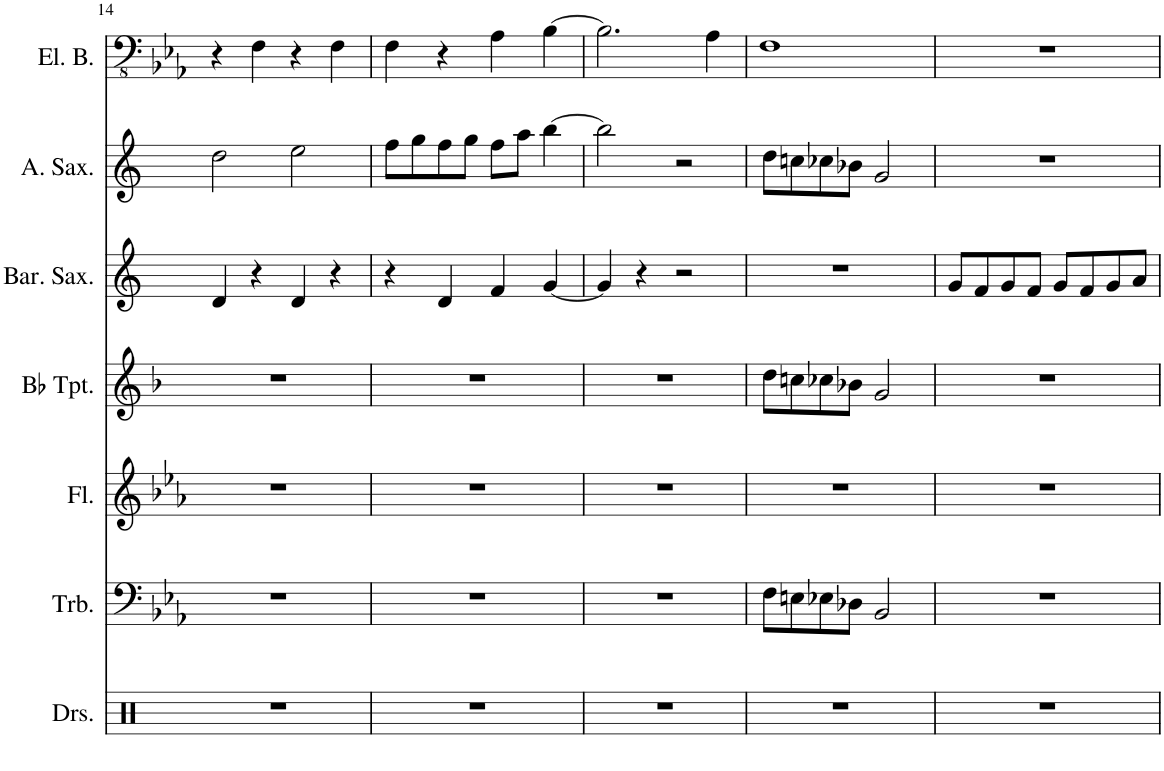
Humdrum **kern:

**kern	**kern	**kern	**kern	**kern	**kern	**kern
*part7	*part6	*part5	*part4	*part3	*part2	*part1
*staff7	*staff6	*staff5	*staff4	*staff3	*staff2	*staff1
*I"Drumset	*I"Trombone	*I"Flute	*I"Bb Trumpet	*I"Baritone Saxophone	*I"Alto Saxophone	*I"Electric Bass
*I'Drs.	*I'Trb.	*I'Fl.	*I'Bb Tpt.	*I'Bar. Sax.	*I'A. Sax.	*I'El. B.
!!LO:PB:g=z
*clefX	*clefF4	*clefG2	*clefG2	*clefG2	*clefG2	*clefFv4
*	*	*	*Trd1c2	*Trd12c21	*Trd5c9	*
*k[]	*k[b-e-a-]	*k[b-e-a-]	*k[b-]	*k[]	*k[]	*k[b-e-a-]
*M4/4	*M4/4	*M4/4	*M4/4	*M4/4	*M4/4	*M4/4
=14	=14	=14	=14	=14	=14	=14
1r	1r	1r	1r	4d/	2dd\	4r
.	.	.	.	4r	.	4FF\
.	.	.	.	4d/	2ee\	4r
.	.	.	.	4r	.	4FF\
=15	=15	=15	=15	=15	=15	=15
1r	1r	1r	1r	4r	8ff\L	4FF\
.	.	.	.	.	8gg\	.
.	.	.	.	4d/	8ff\	4r
.	.	.	.	.	8gg\J	.
.	.	.	.	4f/	8ff\L	4AA-\
.	.	.	.	.	8aa\J	.
.	.	.	.	[4g/	[4bb\	[4BB-\
=16	=16	=16	=16	=16	=16	=16
1r	1r	1r	1r	4g/]	2bb\]	2.BB-\]
.	.	.	.	4r	.	.
.	.	.	.	2r	2r	.
.	.	.	.	.	.	4AA-\
=17	=17	=17	=17	=17	=17	=17
1r	8F\L	1r	8dd\L	1r	8dd\L	1FF
.	8En\	.	8ccn\	.	8ccn\	.
.	8E-X\	.	8cc-X\	.	8cc-X\	.
.	8D-X\J	.	8b-X\J	.	8b-X\J	.
.	2BB-/	.	2g/	.	2g/	.
=18	=18	=18	=18	=18	=18	=18
1r	1r	1r	1r	8g/L	1r	1r
.	.	.	.	8f/	.	.
.	.	.	.	8g/	.	.
.	.	.	.	8f/J	.	.
.	.	.	.	8g/L	.	.
.	.	.	.	8f/	.	.
.	.	.	.	8g/	.	.
.	.	.	.	8a/J	.	.
=	=	=	=	=	=	=
*-	*-	*-	*-	*-	*-	*-
